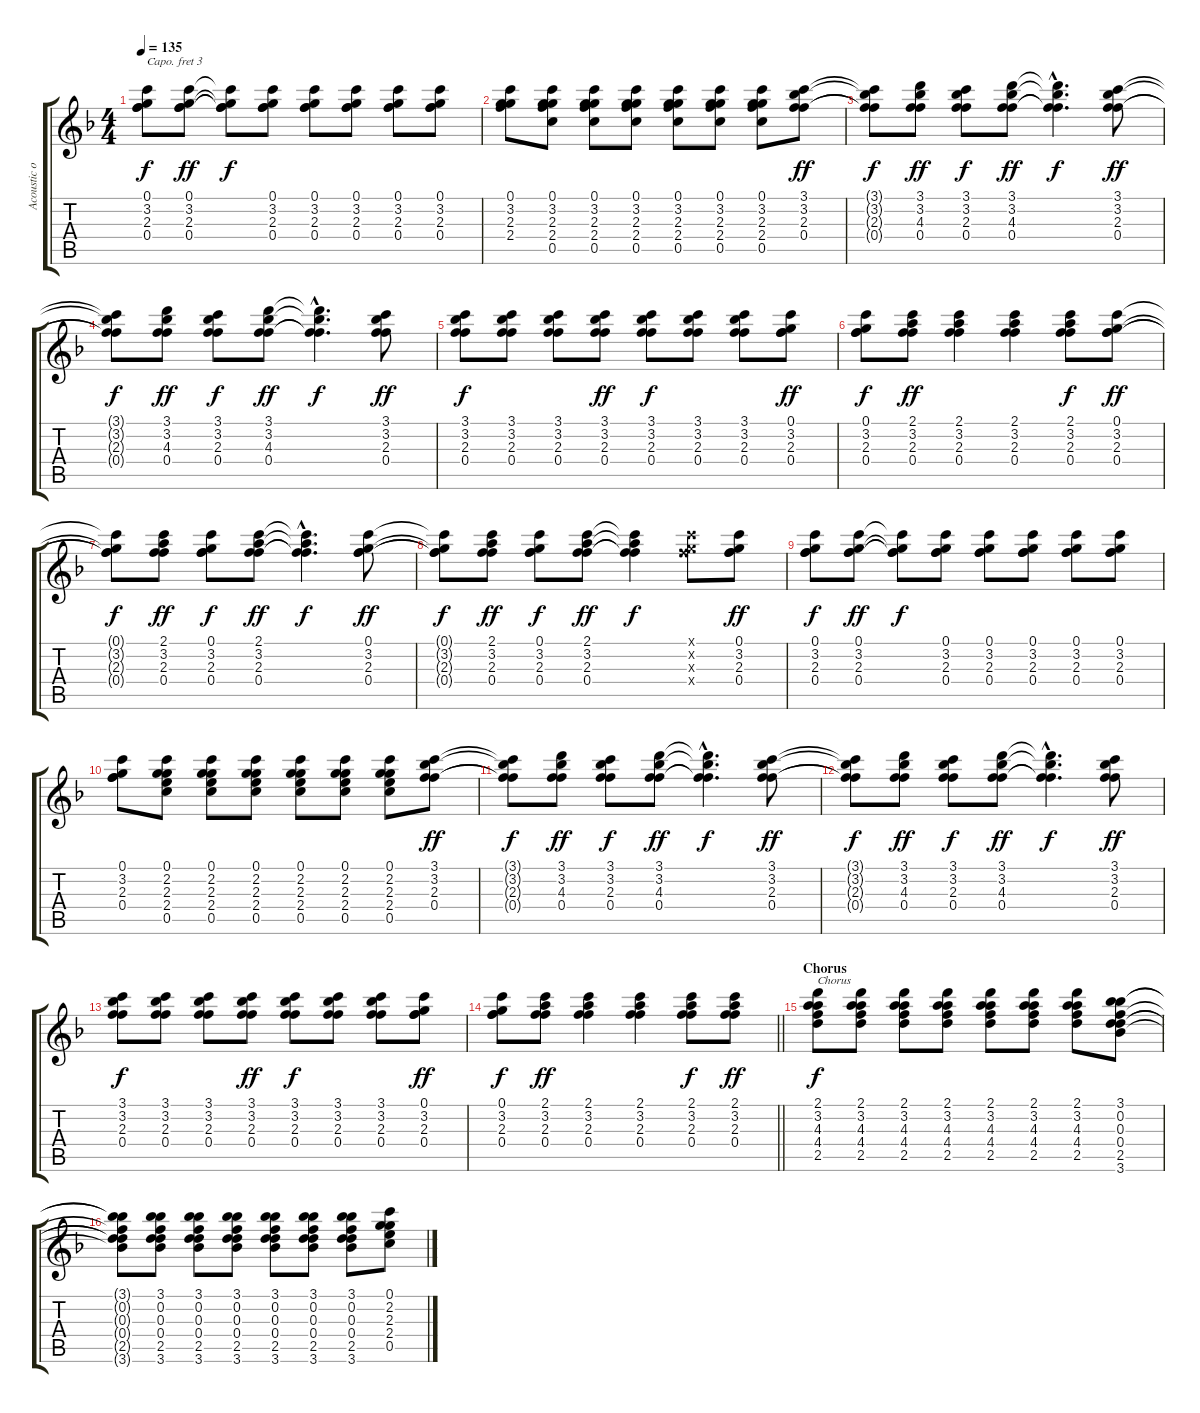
\track ("Acoustic overdub" "Acoustic o") {instrument acousticguitarsteel}
\staff {score tabs}
\capo 3
\tuning (E4 B3 G4 D4 A3 E3) {hide}
\ts (4 4)
\tempo 135
\clef g2
\ks f
(0.1 3.2 2.3 0.4).8{dy f} (0.1 3.2 2.3 0.4).8{dy ff} (0.1{t} 3.2{t} 2.3{t} 0.4{t}).8{dy f} (0.1 3.2 2.3 0.4).8 (0.1 3.2 2.3 0.4).8 (0.1 3.2 2.3 0.4).8 (0.1 3.2 2.3 0.4).8 (0.1 3.2 2.3 0.4).8 |
(0.1 3.2 2.3 2.4).8 (0.1 3.2 2.3 2.4 0.5).8 (0.1 3.2 2.3 2.4 0.5).8 (0.1 3.2 2.3 2.4 0.5).8 (0.1 3.2 2.3 2.4 0.5).8 (0.1 3.2 2.3 2.4 0.5).8 (0.1 3.2 2.3 2.4 0.5).8 (3.1 3.2 2.3 0.4).8{dy ff} |
(3.1{t} 3.2{t} 2.3{t} 0.4{t}).8{dy f} (3.1 3.2 4.3 0.4).8{dy ff} (3.1 3.2 2.3 0.4).8{dy f} (3.1 3.2 4.3 0.4).8{dy ff} (3.1{hac t} 3.2{hac t} 4.3{hac t} 0.4{hac t}).4{d dy f} (3.1 3.2 2.3 0.4).8{dy ff} |
(3.1{t} 3.2{t} 2.3{t} 0.4{t}).8{dy f} (3.1 3.2 4.3 0.4).8{dy ff} (3.1 3.2 2.3 0.4).8{dy f} (3.1 3.2 4.3 0.4).8{dy ff} (3.1{hac t} 3.2{hac t} 4.3{hac t} 0.4{hac t}).4{d dy f} (3.1 3.2 2.3 0.4).8{dy ff} |
(3.1 3.2 2.3 0.4).8{dy f} (3.1 3.2 2.3 0.4).8 (3.1 3.2 2.3 0.4).8 (3.1 3.2 2.3 0.4).8{dy ff} (3.1 3.2 2.3 0.4).8{dy f} (3.1 3.2 2.3 0.4).8 (3.1 3.2 2.3 0.4).8 (0.1 3.2 2.3 0.4).8{dy ff} |
(0.1 3.2 2.3 0.4).8{dy f} (2.1 3.2 2.3 0.4).8{dy ff} (2.1 3.2 2.3 0.4).4 (2.1 3.2 2.3 0.4).4 (2.1 3.2 2.3 0.4).8{dy f} (0.1 3.2 2.3 0.4).8{dy ff} |
(0.1{t} 3.2{t} 2.3{t} 0.4{t}).8{dy f} (2.1 3.2 2.3 0.4).8{dy ff} (0.1 3.2 2.3 0.4).8{dy f} (2.1 3.2 2.3 0.4).8{dy ff} (2.1{hac t} 3.2{hac t} 2.3{hac t} 0.4{hac t}).4{d dy f} (0.1 3.2 2.3 0.4).8{dy ff} |
(0.1{t} 3.2{t} 2.3{t} 0.4{t}).8{dy f} (2.1 3.2 2.3 0.4).8{dy ff} (0.1 3.2 2.3 0.4).8{dy f} (2.1 3.2 2.3 0.4).8{dy ff} (2.1{t} 3.2{t} 2.3{t} 0.4{t}).4{dy f} (0.1{x} 3.2{x} 2.3{x} 0.4{x}).8 (0.1 3.2 2.3 0.4).8{dy ff} |
(0.1 3.2 2.3 0.4).8{dy f} (0.1 3.2 2.3 0.4).8{dy ff} (0.1{t} 3.2{t} 2.3{t} 0.4{t}).8{dy f} (0.1 3.2 2.3 0.4).8 (0.1 3.2 2.3 0.4).8 (0.1 3.2 2.3 0.4).8 (0.1 3.2 2.3 0.4).8 (0.1 3.2 2.3 0.4).8 |
(0.1 3.2 2.3 0.4).8 (0.1 2.2 2.3 2.4 0.5).8 (0.1 2.2 2.3 2.4 0.5).8 (0.1 2.2 2.3 2.4 0.5).8 (0.1 2.2 2.3 2.4 0.5).8 (0.1 2.2 2.3 2.4 0.5).8 (0.1 2.2 2.3 2.4 0.5).8 (3.1 3.2 2.3 0.4).8{dy ff} |
(3.1{t} 3.2{t} 2.3{t} 0.4{t}).8{dy f} (3.1 3.2 4.3 0.4).8{dy ff} (3.1 3.2 2.3 0.4).8{dy f} (3.1 3.2 4.3 0.4).8{dy ff} (3.1{hac t} 3.2{hac t} 4.3{hac t} 0.4{hac t}).4{d dy f} (3.1 3.2 2.3 0.4).8{dy ff} |
(3.1{t} 3.2{t} 2.3{t} 0.4{t}).8{dy f} (3.1 3.2 4.3 0.4).8{dy ff} (3.1 3.2 2.3 0.4).8{dy f} (3.1 3.2 4.3 0.4).8{dy ff} (3.1{hac t} 3.2{hac t} 4.3{hac t} 0.4{hac t}).4{d dy f} (3.1 3.2 2.3 0.4).8{dy ff} |
(3.1 3.2 2.3 0.4).8{dy f} (3.1 3.2 2.3 0.4).8 (3.1 3.2 2.3 0.4).8 (3.1 3.2 2.3 0.4).8{dy ff} (3.1 3.2 2.3 0.4).8{dy f} (3.1 3.2 2.3 0.4).8 (3.1 3.2 2.3 0.4).8 (0.1 3.2 2.3 0.4).8{dy ff} |
\barLineRight lightlight
(0.1 3.2 2.3 0.4).8{dy f} (2.1 3.2 2.3 0.4).8{dy ff} (2.1 3.2 2.3 0.4).4 (2.1 3.2 2.3 0.4).4 (2.1 3.2 2.3 0.4).8{dy f} (2.1 3.2 2.3 0.4).8{dy ff} |
\section ("" "Chorus")
(2.1 3.2 4.3 4.4 2.5).8{txt "Chorus" dy f} (2.1 3.2 4.3 4.4 2.5).8 (2.1 3.2 4.3 4.4 2.5).8 (2.1 3.2 4.3 4.4 2.5).8 (2.1 3.2 4.3 4.4 2.5).8 (2.1 3.2 4.3 4.4 2.5).8 (2.1 3.2 4.3 4.4 2.5).8 (3.1 0.2 0.3 0.4 2.5 3.6).8 |
(3.1{t} 0.2{t} 0.3{t} 0.4{t} 2.5{t} 3.6{t}).8 (3.1 0.2 0.3 0.4 2.5 3.6).8 (3.1 0.2 0.3 0.4 2.5 3.6).8 (3.1 0.2 0.3 0.4 2.5 3.6).8 (3.1 0.2 0.3 0.4 2.5 3.6).8 (3.1 0.2 0.3 0.4 2.5 3.6).8 (3.1 0.2 0.3 0.4 2.5 3.6).8 (0.1 2.2 2.3 2.4 0.5).8
